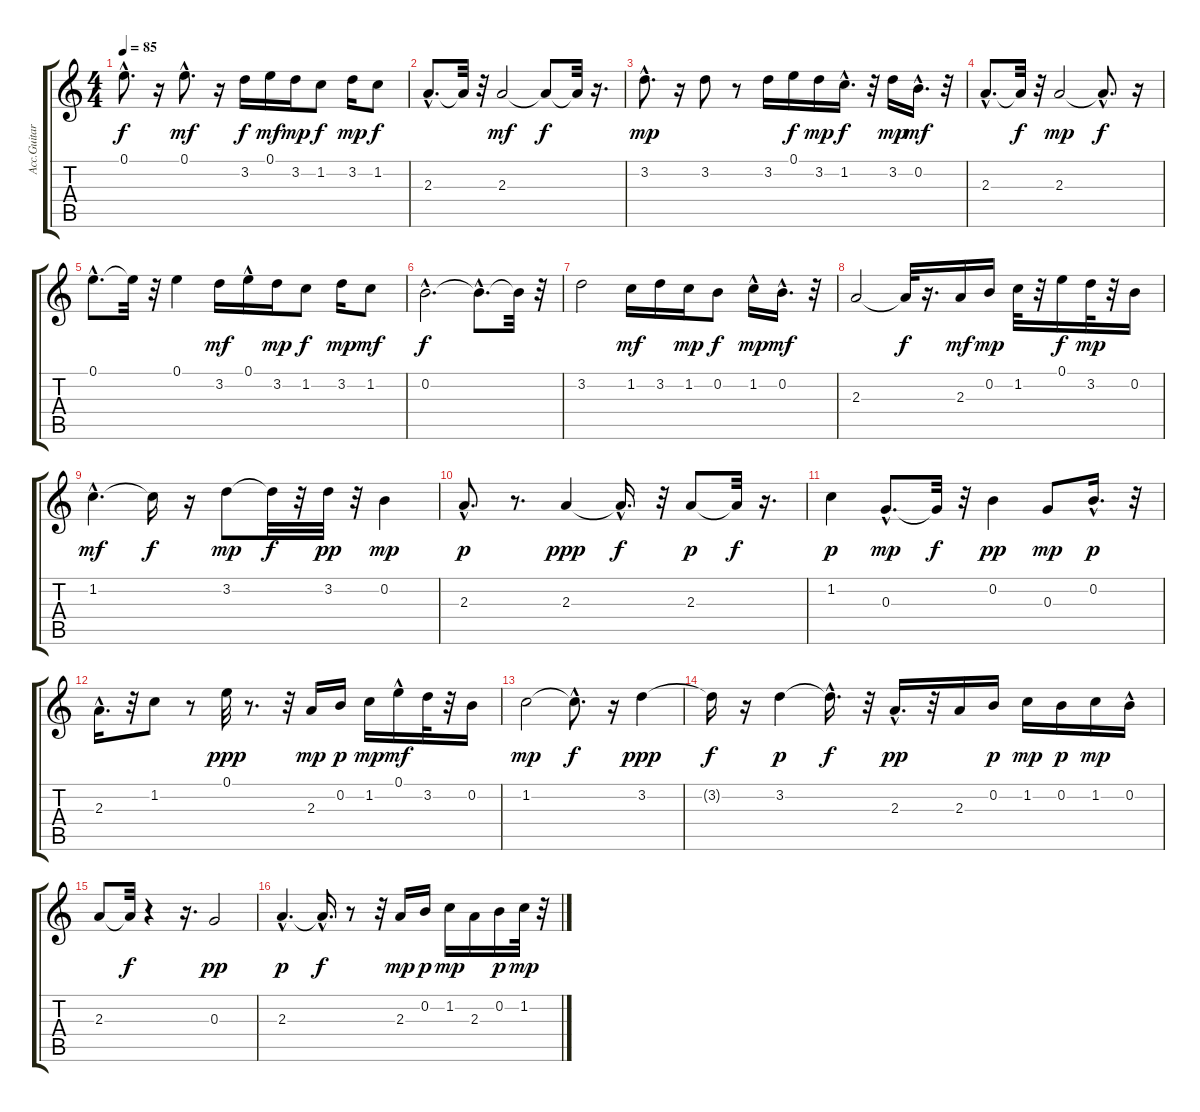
\track ("Acc.Guitar Solo     " "Acc.Guitar") {instrument acousticguitarsteel}
\staff {score tabs}
\tuning (E4 B3 G3 D3 A2 E2) {hide}
\ts (4 4)
\tempo 85
\clef g2
\ks c
0.1{hac}.8{d dy f instrument acousticguitarsteel} r.16 0.1{hac}.8{d dy mf} r.16 3.2.16{dy f} 0.1.16{dy mf} 3.2.16{dy mp} 1.2.8{dy f} 3.2.16{dy mp} 1.2.8{dy f} |
2.3{hac}.8{d} 2.3{t}.32 r.32 2.3.2{dy mf} 2.3{t}.8{dy f} 2.3{t}.32 r.16{d} |
3.2{hac}.8{d dy mp} r.16 3.2.8 r.8 3.2.16 0.1.16{dy f} 3.2.16{dy mp} 1.2{hac}.16{d dy f} r.32 3.2.16{dy mp} 0.2{hac}.16{d dy mf} r.32 |
2.3{hac}.8{d} 2.3{t}.32{dy f} r.32 2.3.2{dy mp} 2.3{hac t}.8{d dy f} r.16 |
0.1{hac}.8{d} 0.1{t}.32 r.32 0.1.4 3.2.16{dy mf} 0.1{hac}.16 3.2.16{dy mp} 1.2.8{dy f} 3.2.16{dy mp} 1.2.8{dy mf} |
0.2{hac}.2{d dy f} 0.2{hac t}.8{d} 0.2{t}.32 r.32 |
3.2.2 1.2.16{dy mf} 3.2.16 1.2.16{dy mp} 0.2.8{dy f} 1.2{hac}.16{dy mp} 0.2{hac}.16{d dy mf} r.32 |
2.3.2 2.3{t}.32{dy f} r.16{d} 2.3.16{dy mf} 0.2.16{dy mp} 1.2.32 r.32 0.1.16{dy f} 3.2.32{dy mp} r.32 0.2.16 |
1.2{hac}.4{d dy mf} 1.2{t}.16{dy f} r.16 3.2.8{dy mp} 3.2{t}.32{dy f} r.32 3.2.32{dy pp} r.32 0.2.4{dy mp} |
2.3{hac}.8{d dy p} r.8{d} 2.3.4{dy ppp} 2.3{hac t}.16{d dy f} r.32 2.3.8{dy p} 2.3{t}.32{dy f} r.16{d} |
1.2.4{dy p} 0.3{hac}.8{d dy mp} 0.3{t}.32{dy f} r.32 0.2.4{dy pp} 0.3.8{dy mp} 0.2{hac}.16{d dy p} r.32 |
2.3{hac}.16{d} r.32 1.2.8 r.8 0.1.32{dy ppp} r.8{d} r.32 2.3.16{dy mp} 0.2.16{dy p} 1.2.16{dy mp} 0.1{hac}.16{dy mf} 3.2.32 r.32 0.2.16 |
1.2.2{dy mp} 1.2{hac t}.8{d dy f} r.16 3.2.4{dy ppp} |
3.2{t}.16{dy f} r.16 3.2.4{dy p} 3.2{hac t}.16{d dy f} r.32 2.3{hac}.16{d dy pp} r.32 2.3.16 0.2.16{dy p} 1.2.16{dy mp} 0.2.16{dy p} 1.2.16{dy mp} 0.2{hac}.16 |
2.3.8 2.3{t}.32{dy f} r.4 r.16{d} 0.3.2{dy pp} |
2.3{hac}.4{d dy p} 2.3{hac t}.16{d dy f} r.8 r.32 2.3.16{dy mp} 0.2.16{dy p} 1.2.16{dy mp} 2.3.16 0.2.16{dy p} 1.2.32{dy mp} r.32
